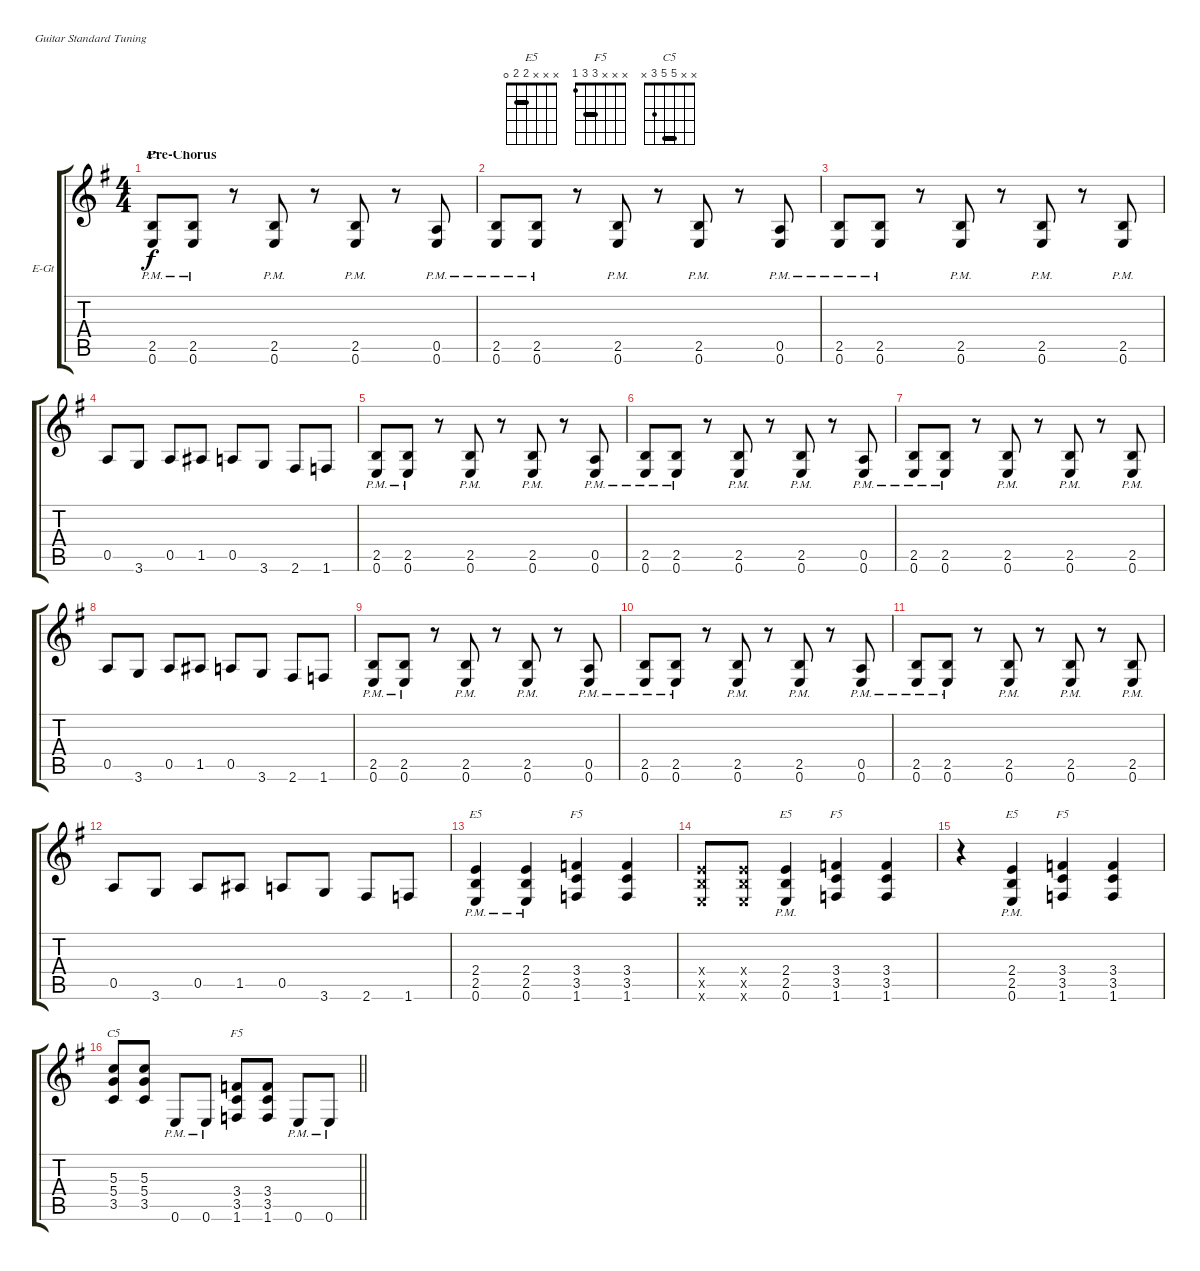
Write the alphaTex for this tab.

\defaultSystemsLayout 4
\bracketExtendMode groupsimilarinstruments
\firstSystemTrackNameOrientation horizontal
\otherSystemsTrackNameOrientation horizontal
\track ("Guitar 4" "E-Gt") {instrument distortionguitar}
\staff {score tabs}
\tuning (E4 B3 G3 D3 A2 E2)
\chord ("E5" x x x 2 2 0) {barre 2}
\chord ("F5" x x x 3 3 1) {barre 3}
\chord ("C5" x x 5 5 3 x) {barre 5}
\ts (4 4)
\section ("" "Pre-Chorus")
\tempo (188 hide)
\clef g2
\ks g
(0.6{pm} 2.5{pm}).8{ch "E5" dy f} (0.6{pm} 2.5{pm}).8 r.8 (0.6{pm} 2.5{pm}).8 r.8 (0.6{pm} 2.5{pm}).8 r.8 (0.5{pm} 0.6{pm}).8 |
(0.6{pm} 2.5{pm}).8 (0.6{pm} 2.5{pm}).8 r.8 (0.6{pm} 2.5{pm}).8 r.8 (0.6{pm} 2.5{pm}).8 r.8 (0.5{pm} 0.6{pm}).8 |
(0.6{pm} 2.5{pm}).8 (0.6{pm} 2.5{pm}).8 r.8 (0.6{pm} 2.5{pm}).8 r.8 (0.6{pm} 2.5{pm}).8 r.8 (2.5{pm} 0.6{pm}).8 |
0.5.8 3.6.8 0.5.8 1.5.8 0.5.8 3.6.8 2.6.8 1.6.8 |
(0.6{pm} 2.5{pm}).8 (0.6{pm} 2.5{pm}).8 r.8 (0.6{pm} 2.5{pm}).8 r.8 (0.6{pm} 2.5{pm}).8 r.8 (0.5{pm} 0.6{pm}).8 |
(0.6{pm} 2.5{pm}).8 (0.6{pm} 2.5{pm}).8 r.8 (0.6{pm} 2.5{pm}).8 r.8 (0.6{pm} 2.5{pm}).8 r.8 (0.5{pm} 0.6{pm}).8 |
(0.6{pm} 2.5{pm}).8 (0.6{pm} 2.5{pm}).8 r.8 (0.6{pm} 2.5{pm}).8 r.8 (0.6{pm} 2.5{pm}).8 r.8 (2.5{pm} 0.6{pm}).8 |
0.5.8 3.6.8 0.5.8 1.5.8 0.5.8 3.6.8 2.6.8 1.6.8 |
(0.6{pm} 2.5{pm}).8 (0.6{pm} 2.5{pm}).8 r.8 (0.6{pm} 2.5{pm}).8 r.8 (0.6{pm} 2.5{pm}).8 r.8 (0.5{pm} 0.6{pm}).8 |
(0.6{pm} 2.5{pm}).8 (0.6{pm} 2.5{pm}).8 r.8 (0.6{pm} 2.5{pm}).8 r.8 (0.6{pm} 2.5{pm}).8 r.8 (0.5{pm} 0.6{pm}).8 |
(0.6{pm} 2.5{pm}).8 (0.6{pm} 2.5{pm}).8 r.8 (0.6{pm} 2.5{pm}).8 r.8 (0.6{pm} 2.5{pm}).8 r.8 (2.5{pm} 0.6{pm}).8 |
0.5.8 3.6.8 0.5.8 1.5.8 0.5.8 3.6.8 2.6.8 1.6.8 |
(0.6{pm} 2.5{pm} 2.4{pm}).4{ch "E5"} (0.6{pm} 2.5{pm} 2.4{pm}).4 (1.6 3.5 3.4).4{ch "F5"} (1.6 3.5 3.4).4 |
(0.6{x} 2.5{x} 2.4{x}).8 (0.6{x} 2.5{x} 2.4{x}).8 (0.6{pm} 2.5{pm} 2.4{pm}).4{ch "E5"} (3.4 3.5 1.6).4{ch "F5"} (3.4 3.5 1.6).4 |
r.4 (0.6{pm} 2.5{pm} 2.4{pm}).4{ch "E5"} (1.6 3.5 3.4).4{ch "F5"} (1.6 3.5 3.4).4 |
\barLineRight lightlight
(3.5 5.4 5.3).8{ch "C5"} (3.5 5.4 5.3).8 0.6{pm}.8 0.6{pm}.8 (1.6 3.5 3.4).8{ch "F5"} (1.6 3.5 3.4).8 0.6{pm}.8 0.6{pm}.8
